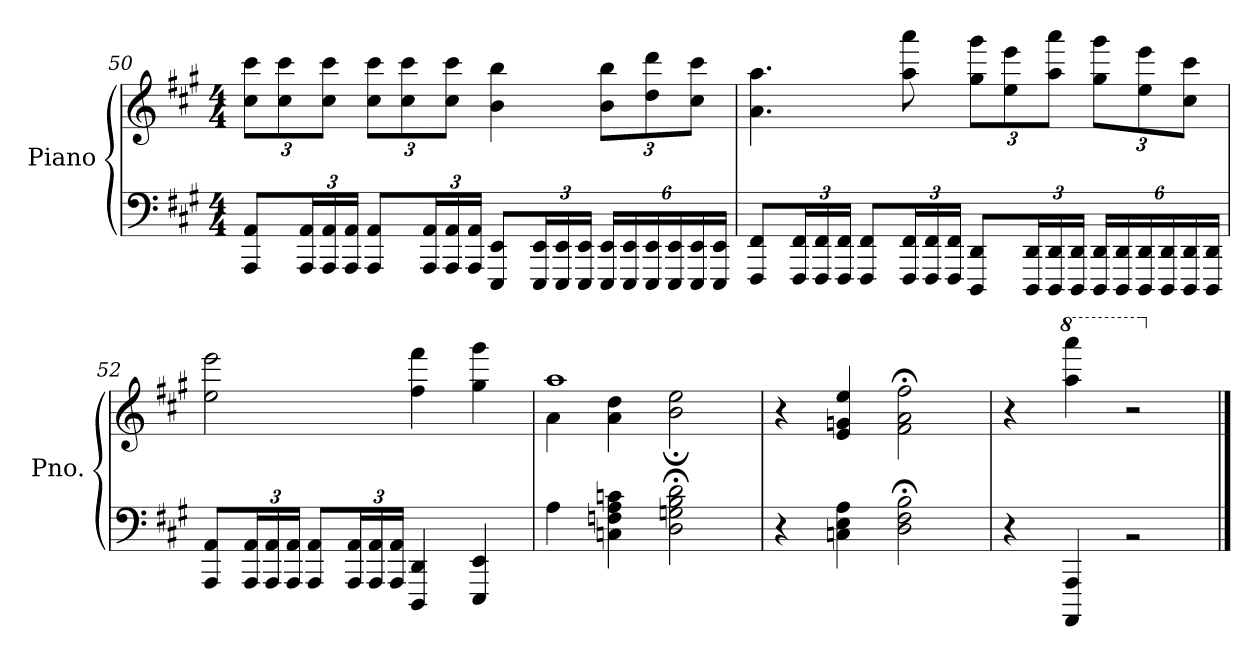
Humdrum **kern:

**kern	**kern
*part1	*part1
*staff2	*staff1
*I"Piano	*
*I'Pno.	*
!!LO:LB:g=z
*clefF4	*clefG2
*k[f#c#g#]	*k[f#c#g#]
*M4/4	*M4/4
*	*Xbrackettup
=50	=50
8AAA/ 8AA/L	12cc#\ 12ccc#\L
.	12cc#\ 12ccc#\
*Xbrackettup	*
24AAA/ 24AA/L	.
24AAA/ 24AA/	12cc#\ 12ccc#\J
24AAA/ 24AA/JJ	.
8AAA/ 8AA/L	12cc#\ 12ccc#\L
.	12cc#\ 12ccc#\
24AAA/ 24AA/L	.
24AAA/ 24AA/	12cc#\ 12ccc#\J
24AAA/ 24AA/JJ	.
8EEE/ 8EE/L	4b\ 4bb\
24EEE/ 24EE/L	.
24EEE/ 24EE/	.
24EEE/ 24EE/JJ	.
24EEE/ 24EE/LL	12b\ 12bb\L
24EEE/ 24EE/	.
24EEE/ 24EE/	12dd\ 12ddd\
24EEE/ 24EE/	.
24EEE/ 24EE/	12cc#\ 12ccc#\J
24EEE/ 24EE/JJ	.
=51	=51
8FFF#/ 8FF#/L	4.a\ 4.aa\
24FFF#/ 24FF#/L	.
24FFF#/ 24FF#/	.
24FFF#/ 24FF#/JJ	.
8FFF#/ 8FF#/L	.
24FFF#/ 24FF#/L	8aa\ 8aaa\
24FFF#/ 24FF#/	.
24FFF#/ 24FF#/JJ	.
8DDD/ 8DD/L	12gg#\ 12ggg#\L
.	12ee\ 12eee\
24DDD/ 24DD/L	.
24DDD/ 24DD/	12aa\ 12aaa\J
24DDD/ 24DD/JJ	.
24DDD/ 24DD/LL	12gg#\ 12ggg#\L
24DDD/ 24DD/	.
24DDD/ 24DD/	12ee\ 12eee\
24DDD/ 24DD/	.
24DDD/ 24DD/	12cc#\ 12ccc#\J
24DDD/ 24DD/JJ	.
!!LO:LB:g=z
=52	=52
8AAA/ 8AA/L	2ee\ 2eee\
24AAA/ 24AA/L	.
24AAA/ 24AA/	.
24AAA/ 24AA/JJ	.
8AAA/ 8AA/L	.
24AAA/ 24AA/L	.
24AAA/ 24AA/	.
24AAA/ 24AA/JJ	.
4DDD/ 4DD/	4ff#\ 4fff#\
4EEE/ 4EE/	4gg#\ 4ggg#\
=53	=53
*	*^
4A\	1aa	4a\
4Cn\ 4Fn\ 4A\ 4cn\	.	4a\ 4dd\
2D\;< 2Gn\;< 2B\;< 2d\;<	.	2b\;< 2ee\;<
*	*v	*v
=54	=54
4r	4r
4Cn\ 4E\ 4A\	4e/ 4gn/ 4ee/
2D\;< 2F#\;< 2B\;<	2f#\;< 2a\;< 2ff#\;<
=55	=55
4r	4r
*	*8va
4AAAA/ 4AAA/	4aaa\ 4aaaa\
2rBB	2r
*	*X8va
==	==
*-	*-
